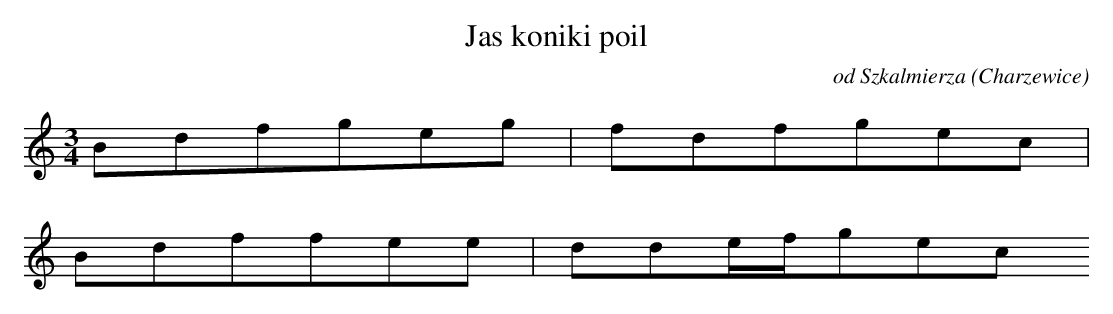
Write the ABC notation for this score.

X:1
T: Jas koniki poil
O: od Szkalmierza (Charzewice)
M: 3/4
L: 1/16
K: C
B2d2f2g2e2g2 | f2d2f2g2e2c2 |
B2d2f2f2e2e2 | d2d2efg2e2c2
